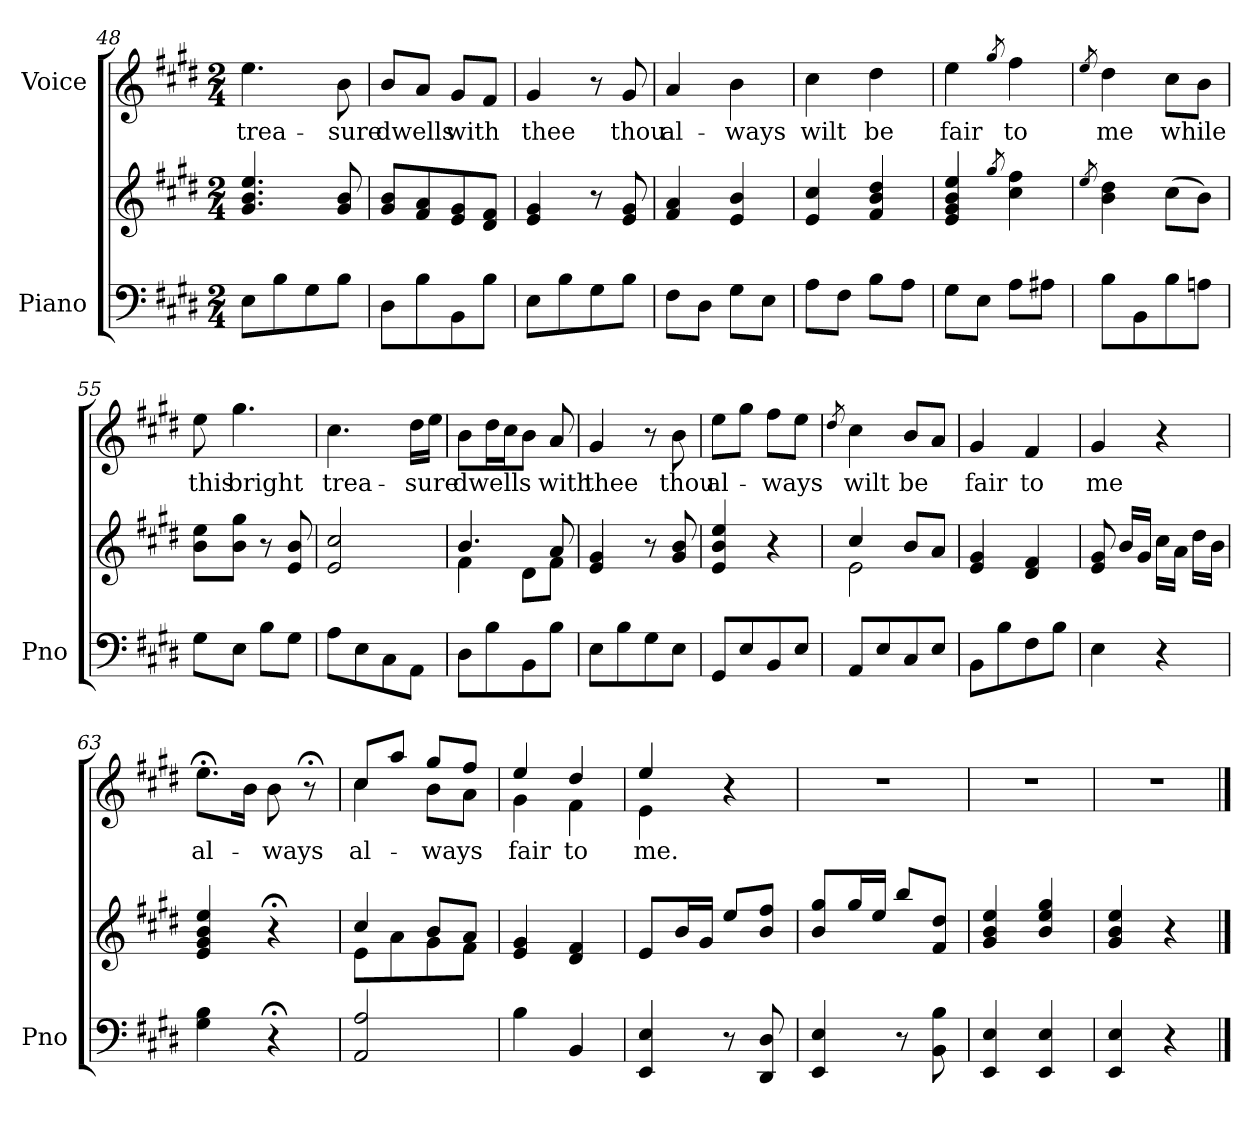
**kern	**kern	**kern	**text
*part2	*part2	*part1	*part1
*staff3	*staff2	*staff1	*staff1
*I"Piano	*	*I"Voice	*
*I'Pno	*	*	*
*clefF4	*clefG2	*clefG2	*
*k[f#c#g#d#]	*k[f#c#g#d#]	*k[f#c#g#d#]	*
*M2/4	*M2/4	*M2/4	*
=48	=48	=48	=48
8E\L	4.g#/ 4.b/ 4.ee/	4.ee\	trea-
8B\	.	.	.
8G#\	.	.	.
8B\J	8g#/ 8b/	8b\	-sure
=49	=49	=49	=49
8D#\L	8g#/ 8b/L	8b/L	dwells
8B\	8f#/ 8a/	8a/J	.
8BB\	8e/ 8g#/	8g#/L	with
8B\J	8d#/ 8f#/J	8f#/J	.
=50	=50	=50	=50
8E\L	4e/ 4g#/	4g#/	thee
8B\	.	.	.
8G#\	8r	8r	.
8B\J	8e/ 8g#/	8g#/	thou
=51	=51	=51	=51
8F#\L	4f#/ 4a/	4a/	al-
8D#\J	.	.	.
8G#\L	4e/ 4b/	4b\	-ways
8E\J	.	.	.
=52	=52	=52	=52
8A\L	4e/ 4cc#/	4cc#\	wilt
8F#\J	.	.	.
8B\L	4f#/ 4b/ 4dd#/	4dd#\	be
8A\J	.	.	.
=53	=53	=53	=53
8G#\L	4e/ 4g#/ 4b/ 4ee/	4ee\	fair
8E\J	.	.	.
.	8qgg#/	8qgg#/	.
8A\L	4cc#\ 4ff#\	4ff#\	to
8A#X\J	.	.	.
=54	=54	=54	=54
.	8qee/	8qee/	.
8B\L	4b\ 4dd#\	4dd#\	me
8BB\	.	.	.
8B\	(8cc#\L	8cc#\L	while
8An\J	8b\J)	8b\J	.
=55	=55	=55	=55
8G#\L	8b\ 8ee\L	8ee\	this
8E\J	8b\ 8gg#\J	4.gg#\	bright
8B\L	8r	.	.
8G#\J	8e/ 8b/	.	.
=56	=56	=56	=56
8A\L	2e/ 2cc#/	4.cc#\	trea-
8E\	.	.	.
8C#\	.	.	.
8AA\J	.	16dd#\LL	-sure
.	.	16ee\JJ	.
=57	=57	=57	=57
*	*^	*	*
8D#\L	4.b/	4f#\	8b\L	dwells
8B\	.	.	16dd#\L	.
.	.	.	16cc#\J	.
8BB\	.	8d#\L	8b\J	.
8B\J	8a/	8f#\J	8a/	with
*	*v	*v	*	*
=58	=58	=58	=58
8E\L	4e/ 4g#/	4g#/	thee
8B\	.	.	.
8G#\	8r	8r	.
8E\J	8g#/ 8b/	8b\	thou
=59	=59	=59	=59
8GG#/L	4e/ 4b/ 4ee/	8ee\L	al-
8E/	.	8gg#\J	.
8BB/	4r	8ff#\L	-ways
8E/J	.	8ee\J	.
=60	=60	=60	=60
.	.	8qdd#/	.
*	*^	*	*
8AA/L	4cc#/	2e\	4cc#\	wilt
8E/	.	.	.	.
8C#/	8b/L	.	8b/L	be
8E/J	8a/J	.	8a/J	.
*	*v	*v	*	*
=61	=61	=61	=61
8BB\L	4e/ 4g#/	4g#/	fair
8B\	.	.	.
8F#\	4d#/ 4f#/	4f#/	to
8B\J	.	.	.
=62	=62	=62	=62
4E\	8e/ 8g#/	4g#/	me
.	16b/LL	.	.
.	16g#/JJ	.	.
4r	16cc#\LL	4r	.
.	16a\JJ	.	.
.	16dd#\LL	.	.
.	16b\JJ	.	.
=63	=63	=63	=63
4G#\ 4B\	4e/ 4g#/ 4b/ 4ee/	8.ee;<\L	al-
.	.	16b\Jk	.
4r;<	4r;<	8b\	-ways
.	.	8r;<	.
=64	=64	=64	=64
*	*^	*^	*
2AA/ 2A/	4cc#/	8e\L	8cc#/L	4cc#\	al-
.	.	8a\	8aa/J	.	.
.	8b/L	8g#\	8gg#/L	8b\L	-ways
.	8a/J	8f#\J	8ff#/J	8a\J	.
*	*v	*v	*	*	*
=65	=65	=65	=65	=65
4B\	4e/ 4g#/	4ee/	4g#\	fair
4BB/	4d#/ 4f#/	4dd#/	4f#\	to
=66	=66	=66	=66	=66
4EE/ 4E/	8e/L	4ee/	4e\	me.
.	16b/L	.	.	.
.	16g#/JJ	.	.	.
8r	8ee/L	4r	4ryy	.
8DD#/ 8D#/	8b/ 8ff#/J	.	.	.
*	*	*v	*v	*
=67	=67	=67	=67
4EE/ 4E/	8b/ 8gg#/L	2r	.
.	16gg#/L	.	.
.	16ee/JJ	.	.
8r	8bb/L	.	.
8BB\ 8B\	8f#/ 8dd#/J	.	.
=68	=68	=68	=68
4EE/ 4E/	4g#/ 4b/ 4ee/	2r	.
4EE/ 4E/	4b/ 4ee/ 4gg#/	.	.
=69	=69	=69	=69
4EE/ 4E/	4g#/ 4b/ 4ee/	2r	.
4r	4r	.	.
==	==	==	==
*-	*-	*-	*-
